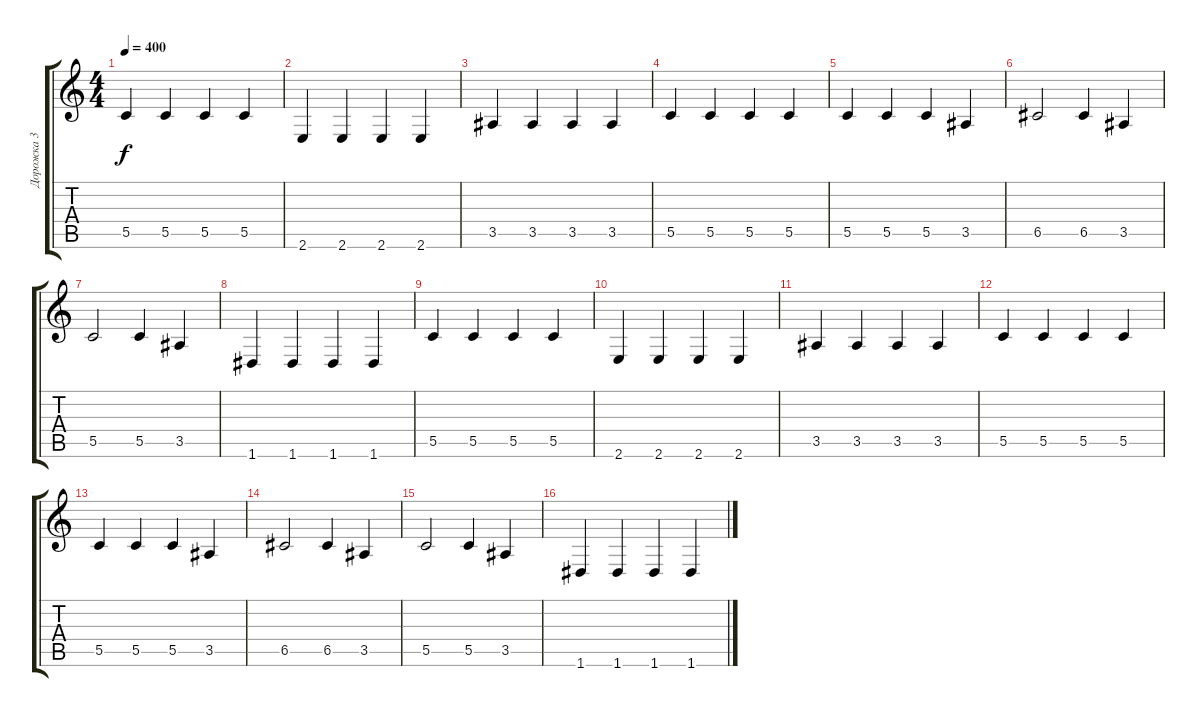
\track ("Дорожка 3" "Дорожка 3") {instrument electricbassfinger}
\staff {score tabs}
\tuning (D4 A3 F3 C3 G2 D2) {hide}
\ts (4 4)
\tempo 400
\clef g2
\ks c
5.5.4{dy f} 5.5.4 5.5.4 5.5.4 |
2.6.4 2.6.4 2.6.4 2.6.4 |
3.5.4 3.5.4 3.5.4 3.5.4 |
5.5.4 5.5.4 5.5.4 5.5.4 |
5.5.4 5.5.4 5.5.4 3.5.4 |
6.5.2 6.5.4 3.5.4 |
5.5.2 5.5.4 3.5.4 |
1.6.4 1.6.4 1.6.4 1.6.4 |
5.5.4 5.5.4 5.5.4 5.5.4 |
2.6.4 2.6.4 2.6.4 2.6.4 |
3.5.4 3.5.4 3.5.4 3.5.4 |
5.5.4 5.5.4 5.5.4 5.5.4 |
5.5.4 5.5.4 5.5.4 3.5.4 |
6.5.2 6.5.4 3.5.4 |
5.5.2 5.5.4 3.5.4 |
1.6.4 1.6.4 1.6.4 1.6.4
